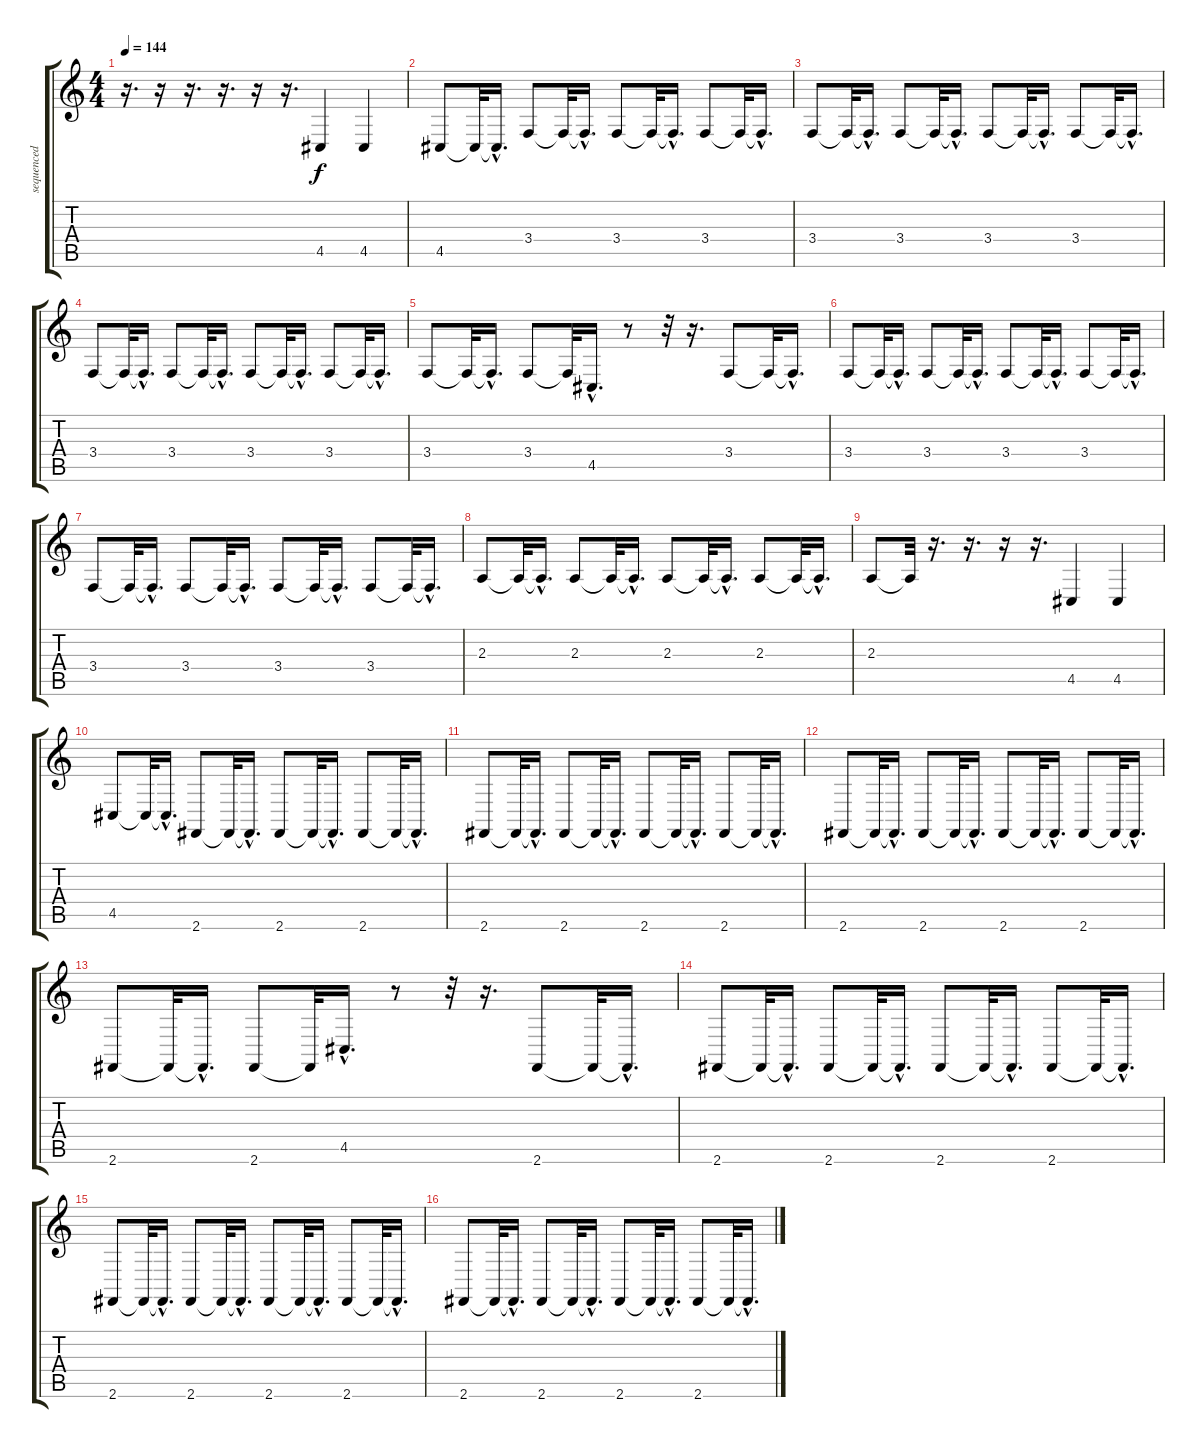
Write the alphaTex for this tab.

\track ("sequenced by" "sequenced ") {instrument acousticgrandpiano}
\staff {score tabs}
\tuning (E4 B3 G3 D3 A2 E2) {hide}
\ts (4 4)
\tempo 144
\clef g2
\ks c
r.16{d dy f} r.16 r.16{d} r.16{d} r.16 r.16{d} 4.5.4 4.5.4 |
4.5.8 4.5{t}.32 4.5{hac t}.16{d} 3.4.8 3.4{t}.32 3.4{hac t}.16{d} 3.4.8 3.4{t}.32 3.4{hac t}.16{d} 3.4.8 3.4{t}.32 3.4{hac t}.16{d} |
3.4.8 3.4{t}.32 3.4{hac t}.16{d} 3.4.8 3.4{t}.32 3.4{hac t}.16{d} 3.4.8 3.4{t}.32 3.4{hac t}.16{d} 3.4.8 3.4{t}.32 3.4{hac t}.16{d} |
3.4.8 3.4{t}.32 3.4{hac t}.16{d} 3.4.8 3.4{t}.32 3.4{hac t}.16{d} 3.4.8 3.4{t}.32 3.4{hac t}.16{d} 3.4.8 3.4{t}.32 3.4{hac t}.16{d} |
3.4.8 3.4{t}.32 3.4{hac t}.16{d} 3.4.8 3.4{t}.32 4.5{hac}.16{d} r.8 r.32 r.16{d} 3.4.8 3.4{t}.32 3.4{hac t}.16{d} |
3.4.8 3.4{t}.32 3.4{hac t}.16{d} 3.4.8 3.4{t}.32 3.4{hac t}.16{d} 3.4.8 3.4{t}.32 3.4{hac t}.16{d} 3.4.8 3.4{t}.32 3.4{hac t}.16{d} |
3.4.8 3.4{t}.32 3.4{hac t}.16{d} 3.4.8 3.4{t}.32 3.4{hac t}.16{d} 3.4.8 3.4{t}.32 3.4{hac t}.16{d} 3.4.8 3.4{t}.32 3.4{hac t}.16{d} |
2.3.8 2.3{t}.32 2.3{hac t}.16{d} 2.3.8 2.3{t}.32 2.3{hac t}.16{d} 2.3.8 2.3{t}.32 2.3{hac t}.16{d} 2.3.8 2.3{t}.32 2.3{hac t}.16{d} |
2.3.8 2.3{t}.32 r.16{d} r.16{d} r.16 r.16{d} 4.5.4 4.5.4 |
4.5.8 4.5{t}.32 4.5{hac t}.16{d} 2.6.8 2.6{t}.32 2.6{hac t}.16{d} 2.6.8 2.6{t}.32 2.6{hac t}.16{d} 2.6.8 2.6{t}.32 2.6{hac t}.16{d} |
2.6.8 2.6{t}.32 2.6{hac t}.16{d} 2.6.8 2.6{t}.32 2.6{hac t}.16{d} 2.6.8 2.6{t}.32 2.6{hac t}.16{d} 2.6.8 2.6{t}.32 2.6{hac t}.16{d} |
2.6.8 2.6{t}.32 2.6{hac t}.16{d} 2.6.8 2.6{t}.32 2.6{hac t}.16{d} 2.6.8 2.6{t}.32 2.6{hac t}.16{d} 2.6.8 2.6{t}.32 2.6{hac t}.16{d} |
2.6.8 2.6{t}.32 2.6{hac t}.16{d} 2.6.8 2.6{t}.32 4.5{hac}.16{d} r.8 r.32 r.16{d} 2.6.8 2.6{t}.32 2.6{hac t}.16{d} |
2.6.8 2.6{t}.32 2.6{hac t}.16{d} 2.6.8 2.6{t}.32 2.6{hac t}.16{d} 2.6.8 2.6{t}.32 2.6{hac t}.16{d} 2.6.8 2.6{t}.32 2.6{hac t}.16{d} |
2.6.8 2.6{t}.32 2.6{hac t}.16{d} 2.6.8 2.6{t}.32 2.6{hac t}.16{d} 2.6.8 2.6{t}.32 2.6{hac t}.16{d} 2.6.8 2.6{t}.32 2.6{hac t}.16{d} |
2.6.8 2.6{t}.32 2.6{hac t}.16{d} 2.6.8 2.6{t}.32 2.6{hac t}.16{d} 2.6.8 2.6{t}.32 2.6{hac t}.16{d} 2.6.8 2.6{t}.32 2.6{hac t}.16{d}
